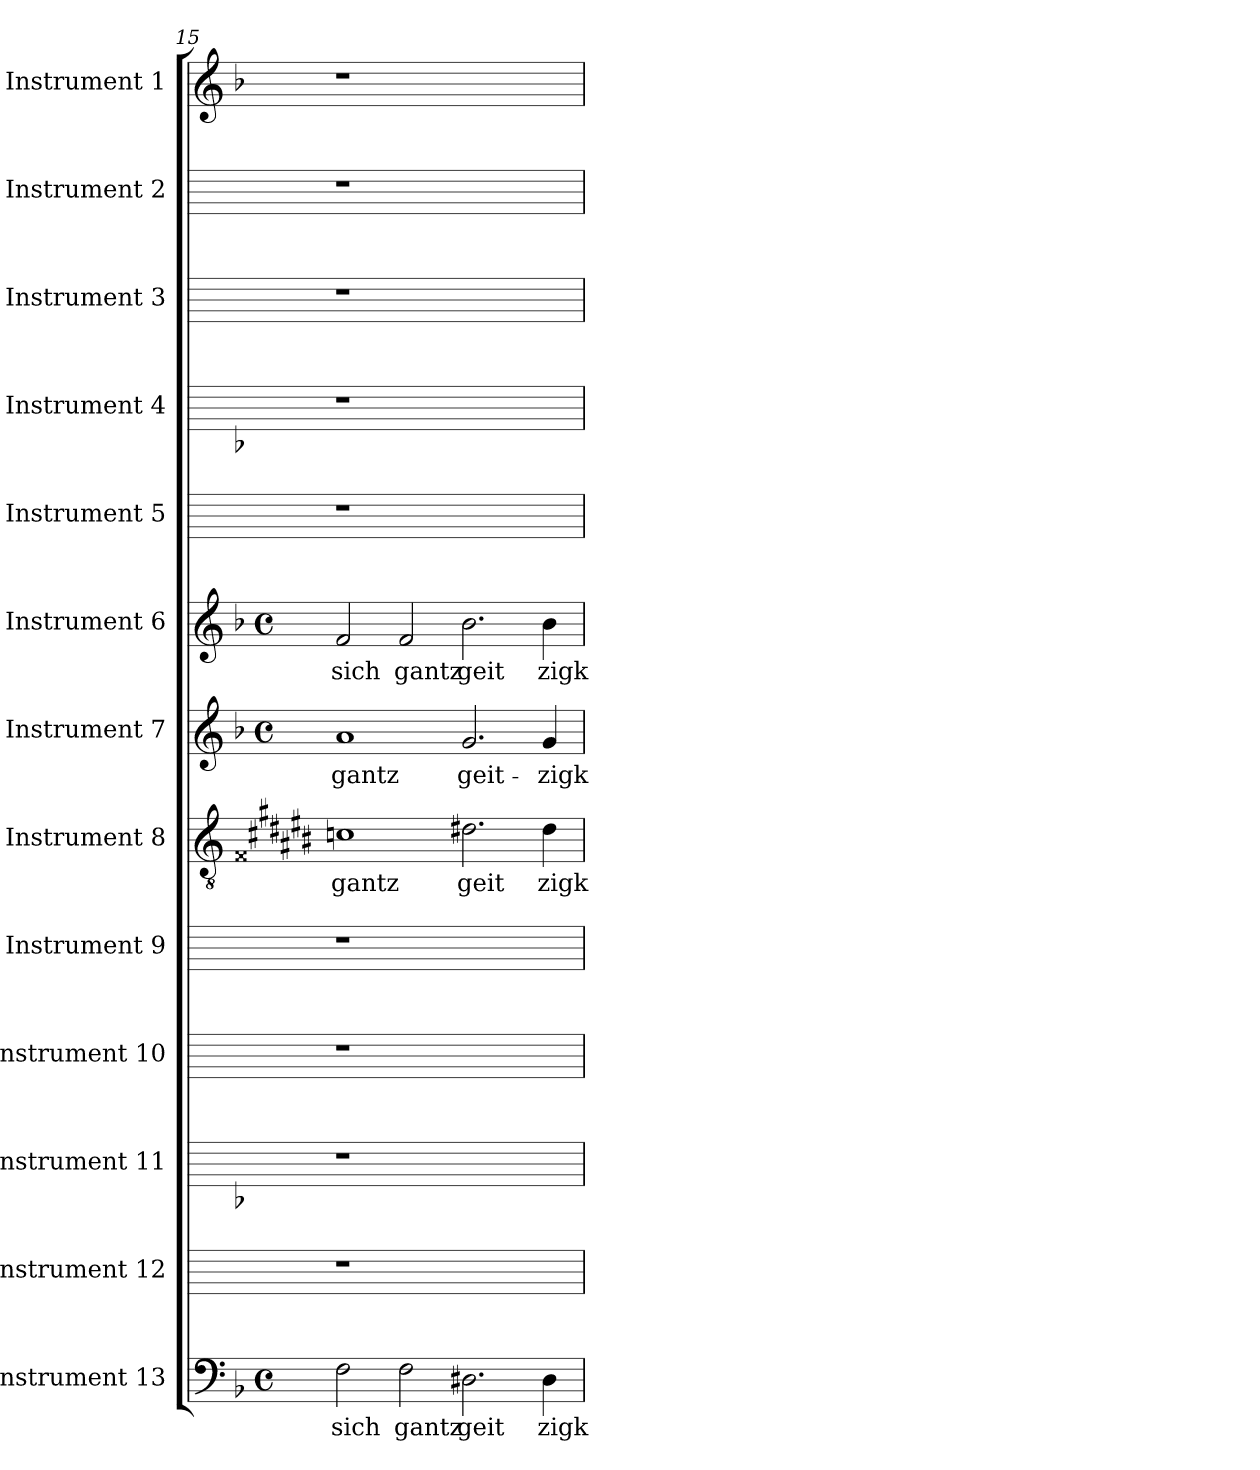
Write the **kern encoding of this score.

**kern	**text	**kern	**kern	**kern	**kern	**kern	**text	**kern	**text	**kern	**text	**kern	**kern	**kern	**kern	**kern
*part13	*part13	*part12	*part11	*part10	*part9	*part8	*part8	*part7	*part7	*part6	*part6	*part5	*part4	*part3	*part2	*part1
*staff13	*staff13	*staff12	*staff11	*staff10	*staff9	*staff8	*staff8	*staff7	*staff7	*staff6	*staff6	*staff5	*staff4	*staff3	*staff2	*staff1
*I"Instrument 13	*	*I"Instrument 12	*I"Instrument 11	*I"Instrument 10	*I"Instrument 9	*I"Instrument 8	*	*I"Instrument 7	*	*I"Instrument 6	*	*I"Instrument 5	*I"Instrument 4	*I"Instrument 3	*I"Instrument 2	*I"Instrument 1
*clefF4	*	*	*	*	*	*clefGv2	*	*clefG2	*	*clefG2	*	*	*	*	*	*clefG2
*ITrd-3c-5	*	*ITrd-2c-3	*ITrd1c2	*ITrd-2c-3	*ITrd-2c-3	*ITrd-2c-3	*	*ITrd-3c-5	*	*	*	*ITrd-2c-3	*ITrd1c2	*ITrd-2c-3	*ITrd-2c-3	*ITrd1c2
*k[b-e-]	*	*	*k[b-e-a-]	*	*	*k[f##c#g#d#a#e#b#]	*	*k[b-e-]	*	*k[b-]	*	*	*k[b-e-a-]	*	*	*k[b-e-a-]
*B-:	*	*	*E-:	*	*	*G#:	*	*B-:	*	*F:	*	*	*E-:	*	*	*E-:
*M4/4	*	*	*	*	*	*	*	*M4/4	*	*M4/4	*	*	*	*	*	*
*met(c)	*	*	*	*	*	*	*	*met(c)	*	*met(c)	*	*	*	*	*	*
=15	=15	=15	=15	=15	=15	=15	=15	=15	=15	=15	=15	=15	=15	=15	=15	=15
!	!LO:LY:b:cj	!	!	!	!	!	!LO:LY:b:cj	!	!LO:LY:b:cj	!	!LO:LY:b:cj	!	!	!	!	!
2B-\	sich	1r	1r	1r	1r	1e-	gantz	1dd	gantz	2f/	sich	1r	1r	1r	1r	1r
!	!LO:LY:b:cj	!	!	!	!	!	!	!	!	!	!LO:LY:b:cj	!	!	!	!	!
2B-\	gantz	.	.	.	.	.	.	.	.	2f/	gantz	.	.	.	.	.
!	!LO:LY:b:cj	!	!	!	!	!	!LO:LY:b:cj	!	!LO:LY:b:cj	!	!LO:LY:b:cj	!	!	!	!	!
2.G#X\	geit	1ryy	1ryy	1ryy	1ryy	2.f#X\	geit	2.cc/	geit-	2.b-\	geit	1ryy	1ryy	1ryy	1ryy	1ryy
!	!LO:LY:b:cj	!	!	!	!	!	!LO:LY:b:cj	!	!LO:LY:b:cj	!	!LO:LY:b:cj	!	!	!	!	!
4G#\	zigk	.	.	.	.	4f#\	zigk	4cc/	-zigk-	4b-\	zigk	.	.	.	.	.
=	=	=	=	=	=	=	=	=	=	=	=	=	=	=	=	=
*-	*-	*-	*-	*-	*-	*-	*-	*-	*-	*-	*-	*-	*-	*-	*-	*-
